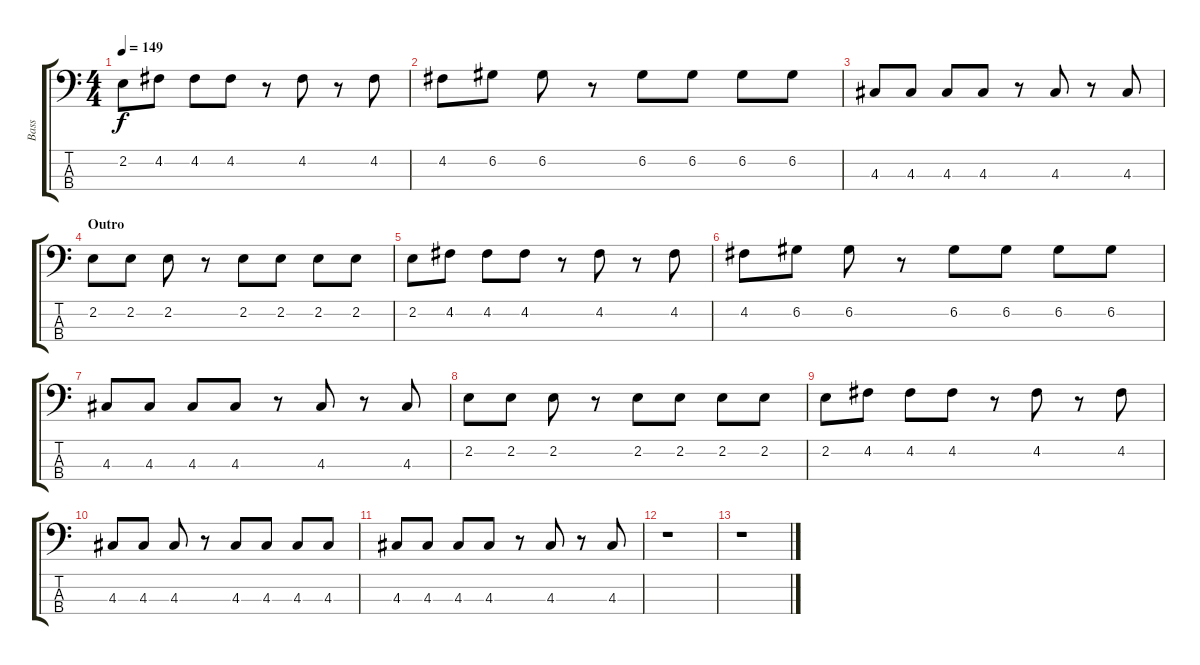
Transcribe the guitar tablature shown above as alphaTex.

\track ("Bass" "Bass") {instrument synthbass1}
\staff {score tabs}
\tuning (G2 D2 A1 E1) {hide}
\ts (4 4)
\tempo 149
\clef f4
\ks c
2.2.8{dy f} 4.2.8 4.2.8 4.2.8 r.8 4.2.8 r.8 4.2.8 |
4.2.8 6.2.8 6.2.8 r.8 6.2.8 6.2.8 6.2.8 6.2.8 |
4.3.8 4.3.8 4.3.8 4.3.8 r.8 4.3.8 r.8 4.3.8 |
\section ("" "Outro")
2.2.8 2.2.8 2.2.8 r.8 2.2.8 2.2.8 2.2.8 2.2.8 |
2.2.8 4.2.8 4.2.8 4.2.8 r.8 4.2.8 r.8 4.2.8 |
4.2.8 6.2.8 6.2.8 r.8 6.2.8 6.2.8 6.2.8 6.2.8 |
4.3.8 4.3.8 4.3.8 4.3.8 r.8 4.3.8 r.8 4.3.8 |
2.2.8 2.2.8 2.2.8 r.8 2.2.8 2.2.8 2.2.8 2.2.8 |
2.2.8 4.2.8 4.2.8 4.2.8 r.8 4.2.8 r.8 4.2.8 |
4.3.8 4.3.8 4.3.8 r.8 4.3.8 4.3.8 4.3.8 4.3.8 |
4.3.8 4.3.8 4.3.8 4.3.8 r.8 4.3.8 r.8 4.3.8 |
r.1 |
r.1
